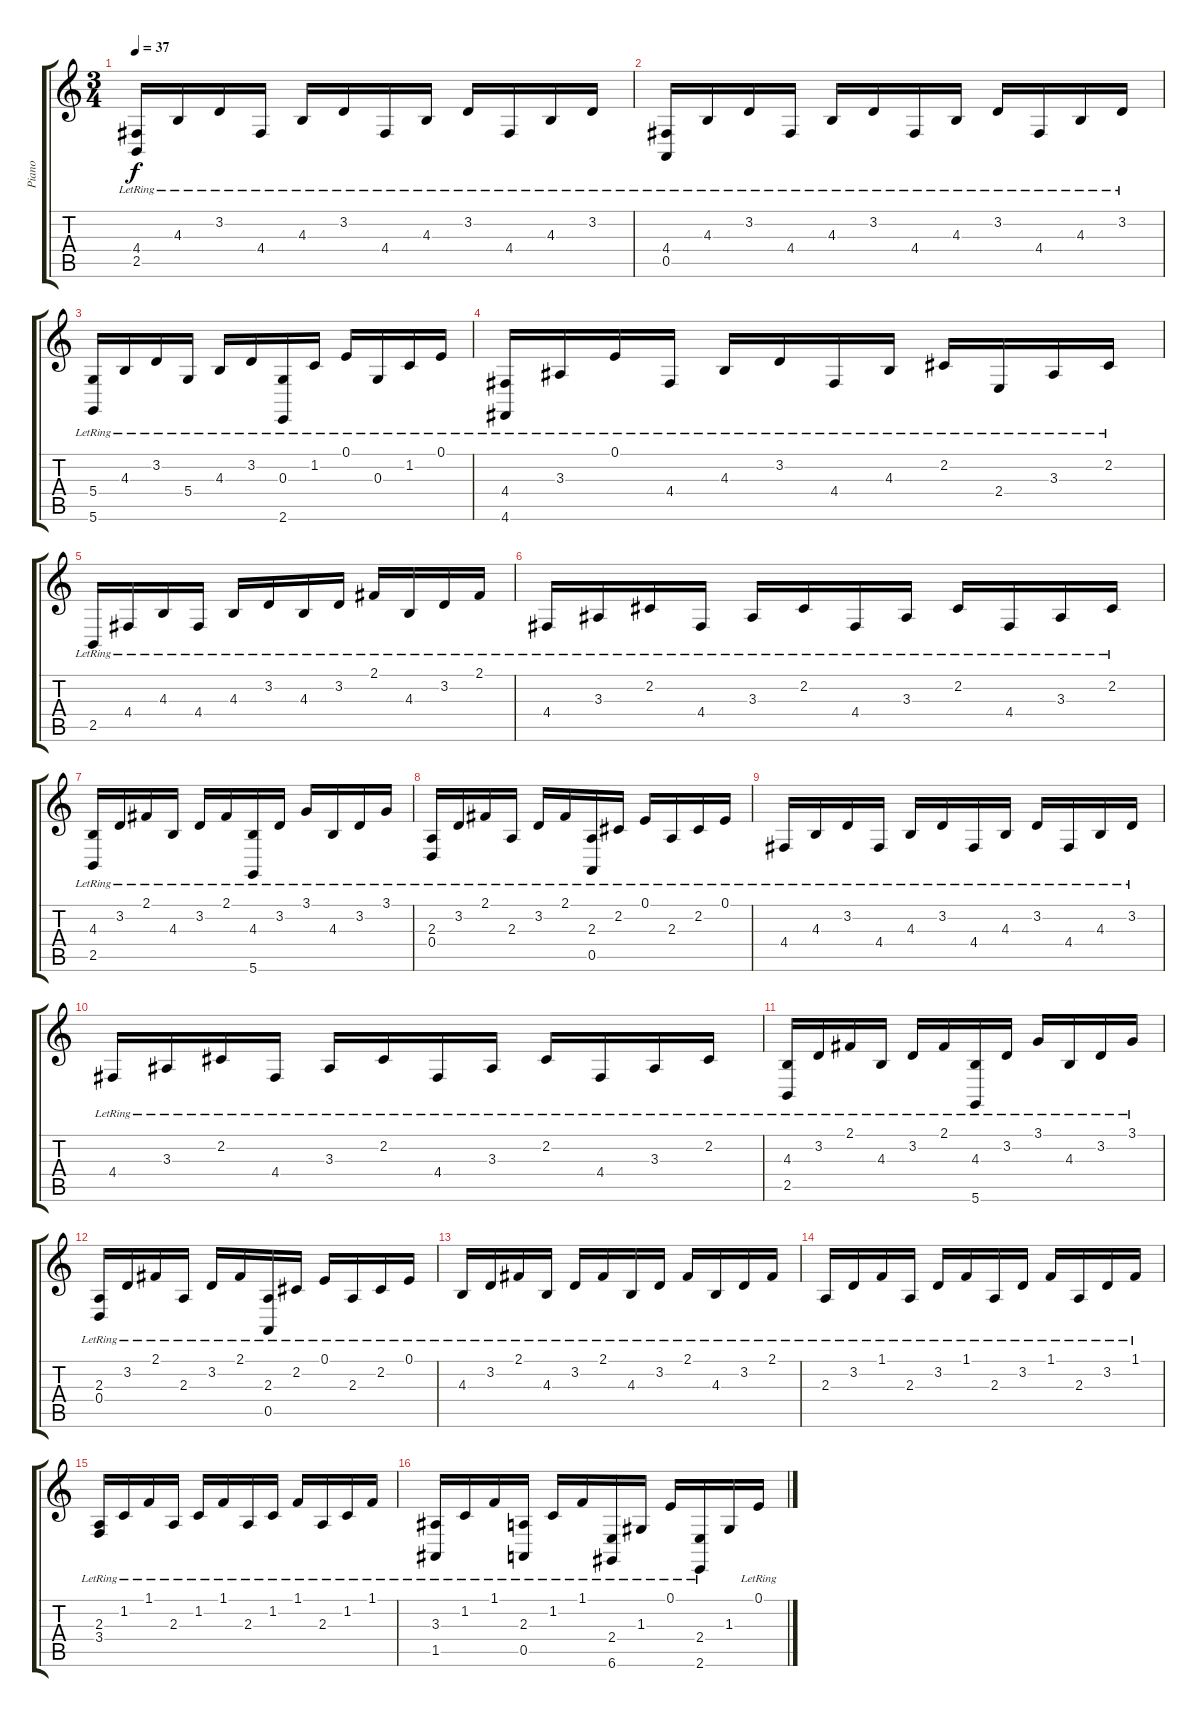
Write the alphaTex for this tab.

\track ("Piano" "Piano") {instrument brightacousticpiano}
\staff {score tabs}
\tuning (E4 B3 G3 D3 A2 D2) {hide}
\ts (3 4)
\tempo 37
\clef g2
\ks c
(4.4{lr} 2.5{lr}).16{dy f instrument brightacousticpiano} 4.3{lr}.16 3.2{lr}.16 4.4{lr}.16 4.3{lr}.16 3.2{lr}.16 4.4{lr}.16 4.3{lr}.16 3.2{lr}.16 4.4{lr}.16 4.3{lr}.16 3.2{lr}.16 |
(4.4{lr} 0.5{lr}).16 4.3{lr}.16 3.2{lr}.16 4.4{lr}.16 4.3{lr}.16 3.2{lr}.16 4.4{lr}.16 4.3{lr}.16 3.2{lr}.16 4.4{lr}.16 4.3{lr}.16 3.2{lr}.16 |
(5.4{lr} 5.6{lr}).16 4.3{lr}.16 3.2{lr}.16 5.4{lr}.16 4.3{lr}.16 3.2{lr}.16 (0.3{lr} 2.6{lr}).16 1.2{lr}.16 0.1{lr}.16 0.3{lr}.16 1.2{lr}.16 0.1{lr}.16 |
(4.4{lr} 4.6{lr}).16 3.3{lr}.16 0.1{lr}.16 4.4{lr}.16 4.3{lr}.16 3.2{lr}.16 4.4{lr}.16 4.3{lr}.16 2.2{lr}.16 2.4{lr}.16 3.3{lr}.16 2.2{lr}.16 |
2.5{lr}.16 4.4{lr}.16 4.3{lr}.16 4.4{lr}.16 4.3{lr}.16 3.2{lr}.16 4.3{lr}.16 3.2{lr}.16 2.1{lr}.16 4.3{lr}.16 3.2{lr}.16 2.1{lr}.16 |
4.4{lr}.16 3.3{lr}.16 2.2{lr}.16 4.4{lr}.16 3.3{lr}.16 2.2{lr}.16 4.4{lr}.16 3.3{lr}.16 2.2{lr}.16 4.4{lr}.16 3.3{lr}.16 2.2{lr}.16 |
(4.3{lr} 2.5{lr}).16 3.2{lr}.16 2.1{lr}.16 4.3{lr}.16 3.2{lr}.16 2.1{lr}.16 (4.3{lr} 5.6{lr}).16 3.2{lr}.16 3.1{lr}.16 4.3{lr}.16 3.2{lr}.16 3.1{lr}.16 |
(2.3{lr} 0.4{lr}).16 3.2{lr}.16 2.1{lr}.16 2.3{lr}.16 3.2{lr}.16 2.1{lr}.16 (2.3{lr} 0.5{lr}).16 2.2{lr}.16 0.1{lr}.16 2.3{lr}.16 2.2{lr}.16 0.1{lr}.16 |
4.4{lr}.16 4.3{lr}.16 3.2{lr}.16 4.4{lr}.16 4.3{lr}.16 3.2{lr}.16 4.4{lr}.16 4.3{lr}.16 3.2{lr}.16 4.4{lr}.16 4.3{lr}.16 3.2{lr}.16 |
4.4{lr}.16 3.3{lr}.16 2.2{lr}.16 4.4{lr}.16 3.3{lr}.16 2.2{lr}.16 4.4{lr}.16 3.3{lr}.16 2.2{lr}.16 4.4{lr}.16 3.3{lr}.16 2.2{lr}.16 |
(4.3{lr} 2.5{lr}).16 3.2{lr}.16 2.1{lr}.16 4.3{lr}.16 3.2{lr}.16 2.1{lr}.16 (4.3{lr} 5.6{lr}).16 3.2{lr}.16 3.1{lr}.16 4.3{lr}.16 3.2{lr}.16 3.1{lr}.16 |
(2.3{lr} 0.4{lr}).16 3.2{lr}.16 2.1{lr}.16 2.3{lr}.16 3.2{lr}.16 2.1{lr}.16 (2.3{lr} 0.5{lr}).16 2.2{lr}.16 0.1{lr}.16 2.3{lr}.16 2.2{lr}.16 0.1{lr}.16 |
4.3{lr}.16 3.2{lr}.16 2.1{lr}.16 4.3{lr}.16 3.2{lr}.16 2.1{lr}.16 4.3{lr}.16 3.2{lr}.16 2.1{lr}.16 4.3{lr}.16 3.2{lr}.16 2.1{lr}.16 |
2.3{lr}.16 3.2{lr}.16 1.1{lr}.16 2.3{lr}.16 3.2{lr}.16 1.1{lr}.16 2.3{lr}.16 3.2{lr}.16 1.1{lr}.16 2.3{lr}.16 3.2{lr}.16 1.1{lr}.16 |
(2.3{lr} 3.4{lr}).16 1.2{lr}.16 1.1{lr}.16 2.3{lr}.16 1.2{lr}.16 1.1{lr}.16 2.3{lr}.16 1.2{lr}.16 1.1{lr}.16 2.3{lr}.16 1.2{lr}.16 1.1{lr}.16 |
(3.3{lr} 1.5{lr}).16 1.2{lr}.16 1.1{lr}.16 (2.3{lr} 0.5{lr}).16 1.2{lr}.16 1.1{lr}.16 (2.4{lr} 6.6{lr}).16 1.3{lr}.16 0.1{lr}.16 (2.4{lr} 2.6{lr}).16 1.3.16 0.1{lr}.16
